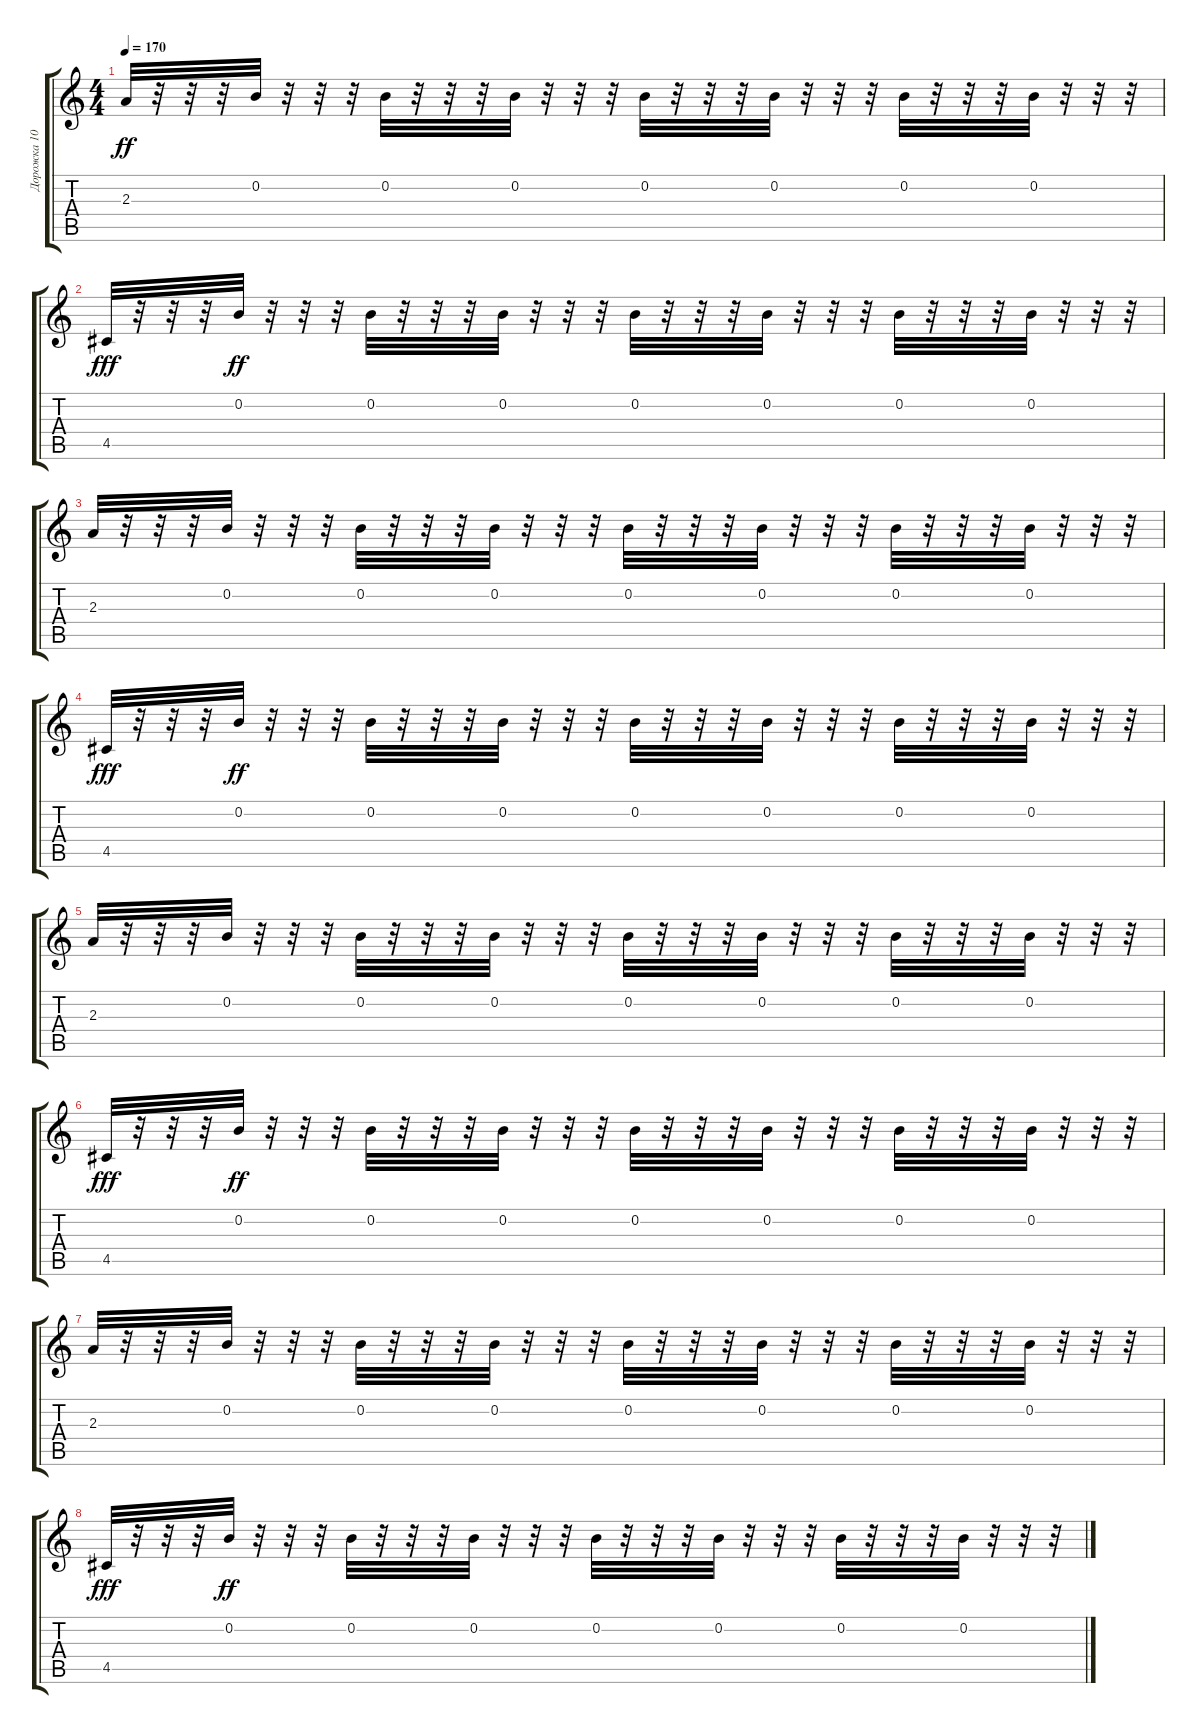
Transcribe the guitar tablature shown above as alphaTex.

\track ("Дорожка 10" "Дорожка 10") {instrument acousticguitarsteel}
\staff {score tabs}
\tuning (E4 B3 G3 D3 A2 E2) {hide}
\ts (4 4)
\tempo 170
\clef g2
\ks c
2.3.32{dy ff} r.32 r.32 r.32 0.2.32 r.32 r.32 r.32 0.2.32 r.32 r.32 r.32 0.2.32 r.32 r.32 r.32 0.2.32 r.32 r.32 r.32 0.2.32 r.32 r.32 r.32 0.2.32 r.32 r.32 r.32 0.2.32 r.32 r.32 r.32 |
4.5.32{dy fff} r.32 r.32 r.32 0.2.32{dy ff} r.32 r.32 r.32 0.2.32 r.32 r.32 r.32 0.2.32 r.32 r.32 r.32 0.2.32 r.32 r.32 r.32 0.2.32 r.32 r.32 r.32 0.2.32 r.32 r.32 r.32 0.2.32 r.32 r.32 r.32 |
2.3.32 r.32 r.32 r.32 0.2.32 r.32 r.32 r.32 0.2.32 r.32 r.32 r.32 0.2.32 r.32 r.32 r.32 0.2.32 r.32 r.32 r.32 0.2.32 r.32 r.32 r.32 0.2.32 r.32 r.32 r.32 0.2.32 r.32 r.32 r.32 |
4.5.32{dy fff} r.32 r.32 r.32 0.2.32{dy ff} r.32 r.32 r.32 0.2.32 r.32 r.32 r.32 0.2.32 r.32 r.32 r.32 0.2.32 r.32 r.32 r.32 0.2.32 r.32 r.32 r.32 0.2.32 r.32 r.32 r.32 0.2.32 r.32 r.32 r.32 |
2.3.32 r.32 r.32 r.32 0.2.32 r.32 r.32 r.32 0.2.32 r.32 r.32 r.32 0.2.32 r.32 r.32 r.32 0.2.32 r.32 r.32 r.32 0.2.32 r.32 r.32 r.32 0.2.32 r.32 r.32 r.32 0.2.32 r.32 r.32 r.32 |
4.5.32{dy fff} r.32 r.32 r.32 0.2.32{dy ff} r.32 r.32 r.32 0.2.32 r.32 r.32 r.32 0.2.32 r.32 r.32 r.32 0.2.32 r.32 r.32 r.32 0.2.32 r.32 r.32 r.32 0.2.32 r.32 r.32 r.32 0.2.32 r.32 r.32 r.32 |
2.3.32 r.32 r.32 r.32 0.2.32 r.32 r.32 r.32 0.2.32 r.32 r.32 r.32 0.2.32 r.32 r.32 r.32 0.2.32 r.32 r.32 r.32 0.2.32 r.32 r.32 r.32 0.2.32 r.32 r.32 r.32 0.2.32 r.32 r.32 r.32 |
4.5.32{dy fff} r.32 r.32 r.32 0.2.32{dy ff} r.32 r.32 r.32 0.2.32 r.32 r.32 r.32 0.2.32 r.32 r.32 r.32 0.2.32 r.32 r.32 r.32 0.2.32 r.32 r.32 r.32 0.2.32 r.32 r.32 r.32 0.2.32 r.32 r.32 r.32
